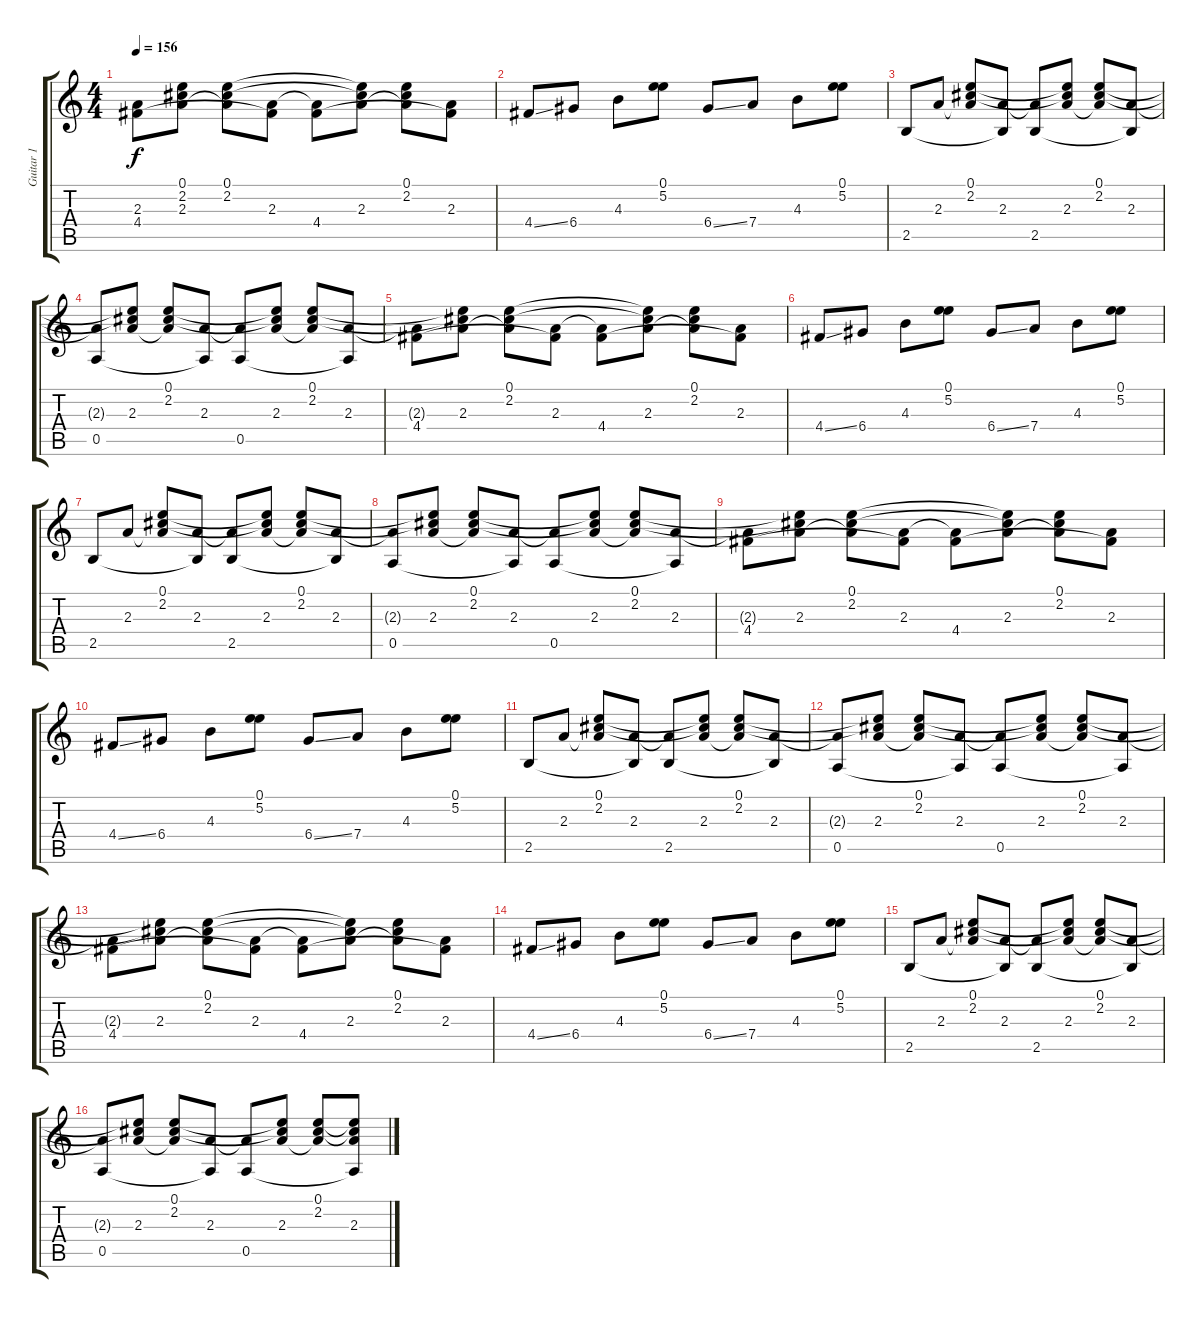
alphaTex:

\track ("Guitar 1" "Guitar 1") {instrument electricguitarclean}
\staff {score tabs}
\tuning (E4 B3 G3 D3 A2 D2) {hide}
\ts (4 4)
\tempo 156
\clef g2
\ks c
(2.3{t} 4.4).8{dy f} (0.1{t} 2.2{t} 2.3).8 (0.1 2.2 2.3{t}).8 (2.3 4.4{t}).8 (2.3{t} 4.4).8 (0.1{t} 2.2{t} 2.3).8 (0.1 2.2 2.3{t}).8 (2.3 4.4{t}).8 |
4.4{ss}.8 6.4.8 4.3.8 (0.1 5.2).8 6.4{ss}.8 7.4.8 4.3.8 (0.1 5.2).8 |
2.5.8 2.3.8 (0.1 2.2 2.3{t}).8 (2.3 2.5{t}).8 (2.3{t} 2.5).8 (0.1{t} 2.2{t} 2.3).8 (0.1 2.2 2.3{t}).8 (2.3 2.5{t}).8 |
(2.3{t} 0.5).8 (0.1{t} 2.2{t} 2.3).8 (0.1 2.2 2.3{t}).8 (2.3 0.5{t}).8 (2.3{t} 0.5).8 (0.1{t} 2.2{t} 2.3).8 (0.1 2.2 2.3{t}).8 (2.3 0.5{t}).8 |
(2.3{t} 4.4).8 (0.1{t} 2.2{t} 2.3).8 (0.1 2.2 2.3{t}).8 (2.3 4.4{t}).8 (2.3{t} 4.4).8 (0.1{t} 2.2{t} 2.3).8 (0.1 2.2 2.3{t}).8 (2.3 4.4{t}).8 |
4.4{ss}.8 6.4.8 4.3.8 (0.1 5.2).8 6.4{ss}.8 7.4.8 4.3.8 (0.1 5.2).8 |
2.5.8 2.3.8 (0.1 2.2 2.3{t}).8 (2.3 2.5{t}).8 (2.3{t} 2.5).8 (0.1{t} 2.2{t} 2.3).8 (0.1 2.2 2.3{t}).8 (2.3 2.5{t}).8 |
(2.3{t} 0.5).8 (0.1{t} 2.2{t} 2.3).8 (0.1 2.2 2.3{t}).8 (2.3 0.5{t}).8 (2.3{t} 0.5).8 (0.1{t} 2.2{t} 2.3).8 (0.1 2.2 2.3{t}).8 (2.3 0.5{t}).8 |
(2.3{t} 4.4).8 (0.1{t} 2.2{t} 2.3).8 (0.1 2.2 2.3{t}).8 (2.3 4.4{t}).8 (2.3{t} 4.4).8 (0.1{t} 2.2{t} 2.3).8 (0.1 2.2 2.3{t}).8 (2.3 4.4{t}).8 |
4.4{ss}.8 6.4.8 4.3.8 (0.1 5.2).8 6.4{ss}.8 7.4.8 4.3.8 (0.1 5.2).8 |
2.5.8 2.3.8 (0.1 2.2 2.3{t}).8 (2.3 2.5{t}).8 (2.3{t} 2.5).8 (0.1{t} 2.2{t} 2.3).8 (0.1 2.2 2.3{t}).8 (2.3 2.5{t}).8 |
(2.3{t} 0.5).8 (0.1{t} 2.2{t} 2.3).8 (0.1 2.2 2.3{t}).8 (2.3 0.5{t}).8 (2.3{t} 0.5).8 (0.1{t} 2.2{t} 2.3).8 (0.1 2.2 2.3{t}).8 (2.3 0.5{t}).8 |
(2.3{t} 4.4).8 (0.1{t} 2.2{t} 2.3).8 (0.1 2.2 2.3{t}).8 (2.3 4.4{t}).8 (2.3{t} 4.4).8 (0.1{t} 2.2{t} 2.3).8 (0.1 2.2 2.3{t}).8 (2.3 4.4{t}).8 |
4.4{ss}.8 6.4.8 4.3.8 (0.1 5.2).8 6.4{ss}.8 7.4.8 4.3.8 (0.1 5.2).8 |
2.5.8 2.3.8 (0.1 2.2 2.3{t}).8 (2.3 2.5{t}).8 (2.3{t} 2.5).8 (0.1{t} 2.2{t} 2.3).8 (0.1 2.2 2.3{t}).8 (2.3 2.5{t}).8 |
(2.3{t} 0.5).8 (0.1{t} 2.2{t} 2.3).8 (0.1 2.2 2.3{t}).8 (2.3 0.5{t}).8 (2.3{t} 0.5).8 (0.1{t} 2.2{t} 2.3).8 (0.1 2.2 2.3{t}).8 (0.1{t} 2.2{t} 2.3 0.5{t}).8
